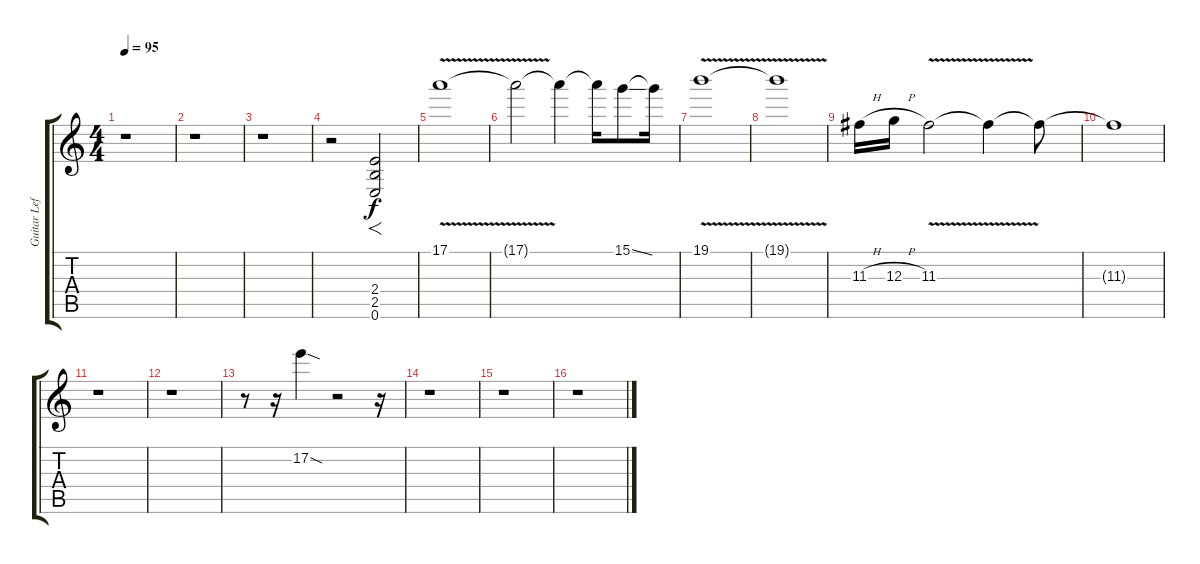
\track ("Guitar Left" "Guitar Lef") {instrument electricguitarjazz}
\staff {score tabs}
\tuning (E4 B3 G3 D3 A2 E2) {hide}
\ts (4 4)
\tempo 95
\clef g2
\ks c
r.1{dy f instrument electricguitarjazz} |
r.1 |
r.1 |
r.2 (2.4 2.5 0.6).2{f} |
17.1{v}.1 |
17.1{t}.2 17.1{t}.4 17.1{t}.16 15.1{ss}.8 15.1{t}.16 |
19.1{v}.1 |
19.1{t}.1 |
11.3{h}.16 12.3{h}.16 11.3{v}.2 11.3{t}.4 11.3{t}.8 |
11.3{t}.1 |
r.1 |
r.1 |
r.8 r.16 17.2{sod}.4 r.2 r.16 |
r.1 |
r.1 |
r.1
